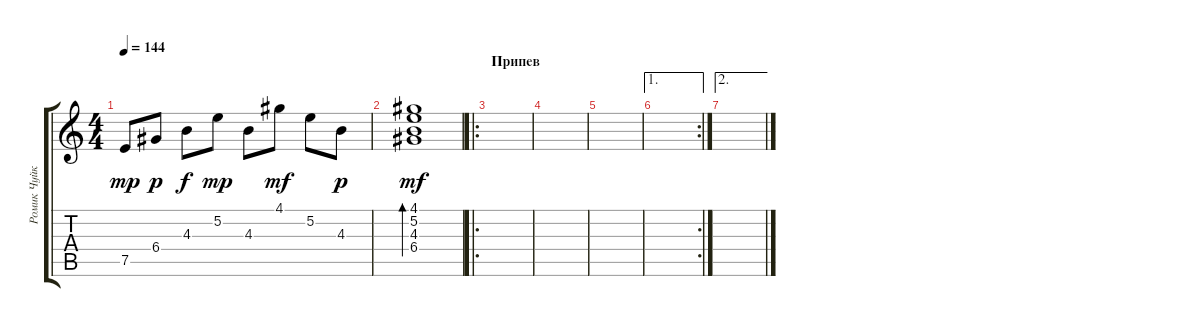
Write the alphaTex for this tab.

\track ("Ромик Чуйков" "Ромик Чуйк") {instrument electricguitarjazz}
\staff {score tabs}
\tuning (E4 B3 G3 D3 A2 E2) {hide}
\ts (4 4)
\tempo 144
\clef g2
\ks c
7.5.8{dy mp} 6.4.8{dy p} 4.3.8{dy f} 5.2.8{dy mp} 4.3.8 4.1.8{dy mf} 5.2.8 4.3.8{dy p} |
(4.1 5.2 4.3 6.4).1{bd 480 dy mf} |
\ro
\section ("" "Припев")
|
|
|
\ae 1
\rc 2
|
\ae 2
